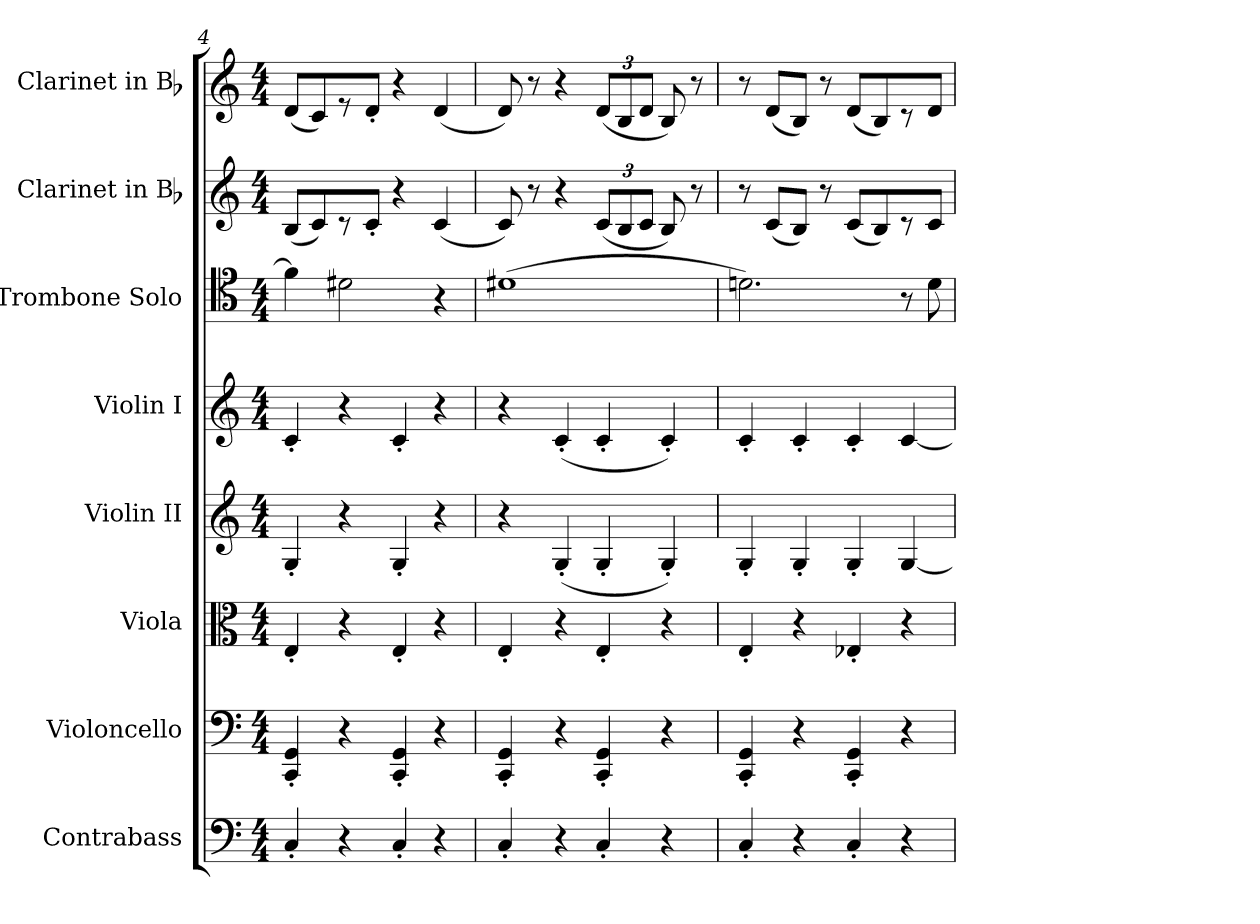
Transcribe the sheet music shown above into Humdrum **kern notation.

**kern	**kern	**kern	**kern	**kern	**kern	**kern	**kern
*part8	*part7	*part6	*part5	*part4	*part3	*part2	*part1
*staff8	*staff7	*staff6	*staff5	*staff4	*staff3	*staff2	*staff1
*I"Contrabass	*I"Violoncello	*I"Viola	*I"Violin II	*I"Violin I	*I"Trombone Solo	*I"Clarinet in Bb	*I"Clarinet in Bb
*I'Cb.	*I'Vc.	*I'Vla.	*I'Vln. II	*I'Vln. I	*I'Tbn.	*I'Cl.	*I'Cl.
*clefF4	*clefF4	*clefC3	*clefG2	*clefG2	*clefC4	*clefG2	*clefG2
*ITrd7c12	*	*	*	*	*	*ITrd1c2	*ITrd1c2
*k[]	*k[]	*k[]	*k[]	*k[]	*k[]	*k[b-e-]	*k[b-e-]
*M4/4	*M4/4	*M4/4	*M4/4	*M4/4	*M4/4	*M4/4	*M4/4
=4	=4	=4	=4	=4	=4	=4	=4
4CC'	4CC' 4GG'	4E'	4G'	4c'	4f#]	(8AL	(8cL
.	.	.	.	.	.	8B-)	8B-)
4r	4r	4r	4r	4r	2d#X	8r	8r
.	.	.	.	.	.	8B-'J	8c'J
4CC'	4CC' 4GG'	4E'	4G'	4c'	.	4r	4r
4r	4r	4r	4r	4r	4r	(4B-	(4c
=5	=5	=5	=5	=5	=5	=5	=5
4CC'	4CC' 4GG'	4E'	4r	4r	(1d#X	8B-)	8c)
.	.	.	.	.	.	8r	8r
4r	4r	4r	(4G'	(4c'	.	4r	4r
4CC'	4CC' 4GG'	4E'	4G'	4c'	.	(12B-L	(12cL
.	.	.	.	.	.	12A	12A
.	.	.	.	.	.	12B-J	12cJ
4r	4r	4r	4G')	4c')	.	8A)	8A)
.	.	.	.	.	.	8r	8r
=6	=6	=6	=6	=6	=6	=6	=6
4CC'	4CC' 4GG'	4E'	4G'i	4c'i	2.dn)	8r	8r
.	.	.	.	.	.	(8B-L	(8cL
4r	4r	4r	4G'	4c'	.	8AJ)	8AJ)
.	.	.	.	.	.	8r	8r
4CC'	4CC' 4GG'	4E-X'	4G'	4c'	.	(8B-L	(8cL
.	.	.	.	.	.	8A)	8A)
4r	4r	4r	[4G	[4c	8r	8r	8r
.	.	.	.	.	8di	8B-iJ	8ciJ
=	=	=	=	=	=	=	=
*-	*-	*-	*-	*-	*-	*-	*-
